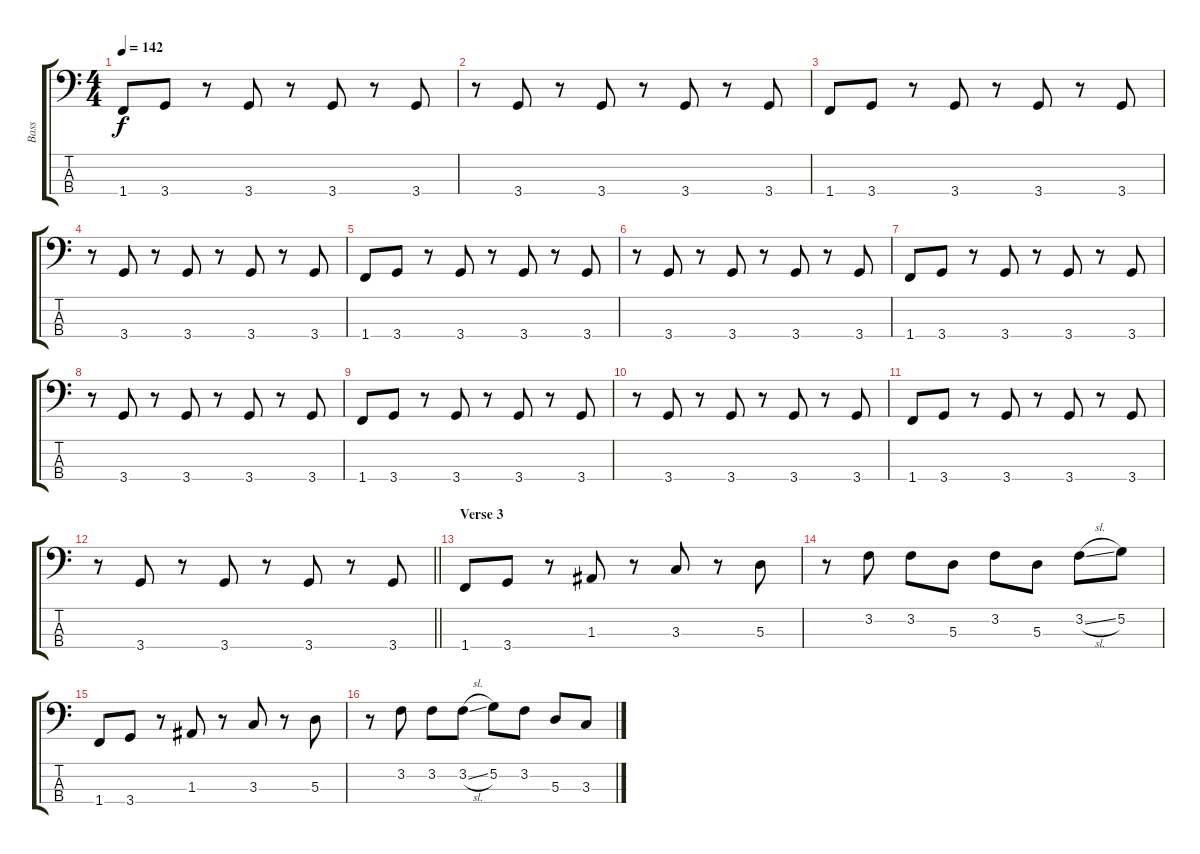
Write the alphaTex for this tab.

\track ("Bass" "Bass") {instrument electricbassfinger}
\staff {score tabs}
\tuning (G2 D2 A1 E1) {hide}
\ts (4 4)
\tempo 142
\clef f4
\ks c
1.4.8{dy f} 3.4.8 r.8 3.4.8 r.8 3.4.8 r.8 3.4.8 |
r.8 3.4.8 r.8 3.4.8 r.8 3.4.8 r.8 3.4.8 |
1.4.8 3.4.8 r.8 3.4.8 r.8 3.4.8 r.8 3.4.8 |
r.8 3.4.8 r.8 3.4.8 r.8 3.4.8 r.8 3.4.8 |
1.4.8 3.4.8 r.8 3.4.8 r.8 3.4.8 r.8 3.4.8 |
r.8 3.4.8 r.8 3.4.8 r.8 3.4.8 r.8 3.4.8 |
1.4.8 3.4.8 r.8 3.4.8 r.8 3.4.8 r.8 3.4.8 |
r.8 3.4.8 r.8 3.4.8 r.8 3.4.8 r.8 3.4.8 |
1.4.8 3.4.8 r.8 3.4.8 r.8 3.4.8 r.8 3.4.8 |
r.8 3.4.8 r.8 3.4.8 r.8 3.4.8 r.8 3.4.8 |
1.4.8 3.4.8 r.8 3.4.8 r.8 3.4.8 r.8 3.4.8 |
\barLineRight lightlight
r.8 3.4.8 r.8 3.4.8 r.8 3.4.8 r.8 3.4.8 |
\section ("" "Verse 3")
1.4.8 3.4.8 r.8 1.3.8 r.8 3.3.8 r.8 5.3.8 |
r.8 3.2.8 3.2.8 5.3.8 3.2.8 5.3.8 3.2{sl}.8 5.2.8 |
1.4.8 3.4.8 r.8 1.3.8 r.8 3.3.8 r.8 5.3.8 |
r.8 3.2.8 3.2.8 3.2{sl}.8 5.2.8 3.2.8 5.3.8 3.3.8
